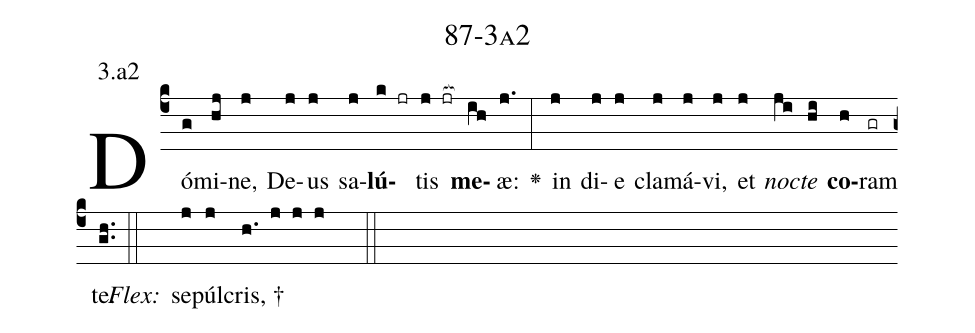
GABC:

name: 87-3a2;
annotation: 3.a2;
%%
(c4)Dó(g)mi(hj)ne,(j) De(j)us(j) sa(j)<b>lú</b>(k jr)tis(j jr[ocb:1{]) <b>me</b>(ih[ocb:0}])æ:(j.) <v>\greheightstar</v>(:) in(j) di(j)e(j) cla(j)má(j)vi,(j) et(j) <i>noc</i>(ji)<i>te</i>(hi) <b>co</b>(h)ram(gr) te.(gh..) (::)
<i>Flex:</i>()  se(j)púl(j)cris, †(h. j j j  ::)

%E(j) u(j) o(ji) u(hi) a(h) e.(gh..) (::)
